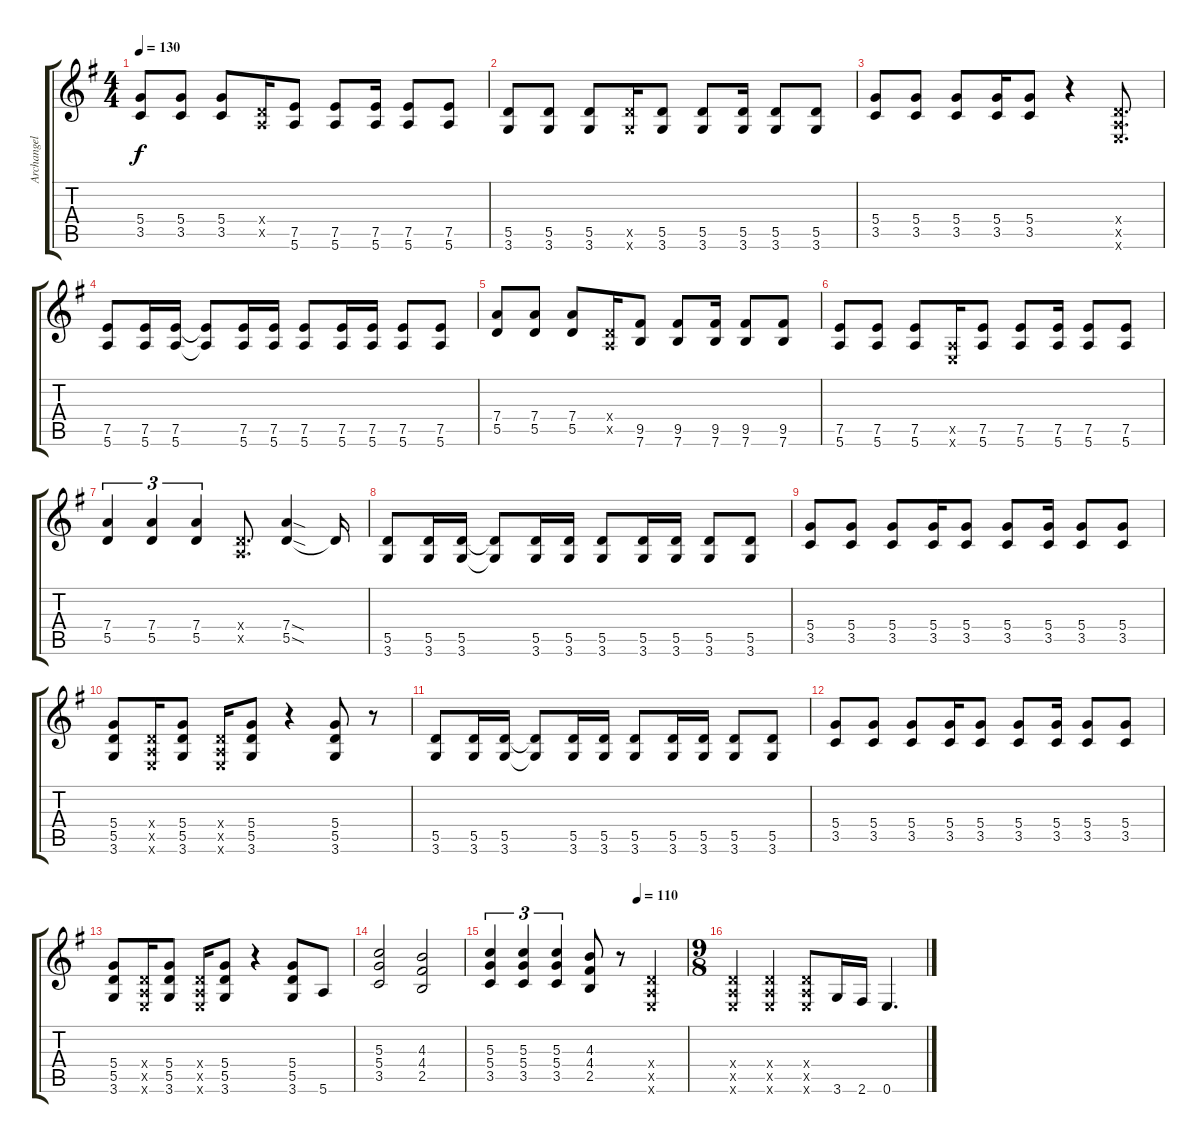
\track ("Archangel" "Archangel") {instrument acousticguitarsteel}
\staff {score tabs}
\tuning (E4 B3 G3 D3 A2 E2) {hide}
\ts (4 4)
\tempo 130
\clef g2
\ks g
(5.4 3.5).8{dy f} (5.4 3.5).8 (5.4 3.5).8 (0.4{x} 0.5{x}).16 (7.5 5.6).8 (7.5 5.6).8 (7.5 5.6).16 (7.5 5.6).8 (7.5 5.6).8 |
(5.5 3.6).8 (5.5 3.6).8 (5.5 3.6).8 (5.5{x} 3.6{x}).16 (5.5 3.6).8 (5.5 3.6).8 (5.5 3.6).16 (5.5 3.6).8 (5.5 3.6).8 |
(5.4 3.5).8 (5.4 3.5).8 (5.4 3.5).8 (5.4 3.5).16 (5.4 3.5).8 r.4 (0.4{x} 0.5{x} 0.6{x}).8{d} |
(7.5 5.6).8 (7.5 5.6).16 (7.5 5.6).16 (7.5{t} 5.6{t}).8 (7.5 5.6).16 (7.5 5.6).16 (7.5 5.6).8 (7.5 5.6).16 (7.5 5.6).16 (7.5 5.6).8 (7.5 5.6).8 |
(7.4 5.5).8 (7.4 5.5).8 (7.4 5.5).8 (0.4{x} 0.5{x}).16 (9.5 7.6).8 (9.5 7.6).8 (9.5 7.6).16 (9.5 7.6).8 (9.5 7.6).8 |
(7.5 5.6).8 (7.5 5.6).8 (7.5 5.6).8 (0.5{x} 0.6{x}).16 (7.5 5.6).8 (7.5 5.6).8 (7.5 5.6).16 (7.5 5.6).8 (7.5 5.6).8 |
(7.4 5.5).4{tu (3 2)} (7.4 5.5).4{tu (3 2)} (7.4 5.5).4{tu (3 2)} (0.4{x} 0.5{x}).8{d} (7.4{sod} 5.5{sod}).4 5.5{t}.16 |
(5.5 3.6).8 (5.5 3.6).16 (5.5 3.6).16 (5.5{t} 3.6{t}).8 (5.5 3.6).16 (5.5 3.6).16 (5.5 3.6).8 (5.5 3.6).16 (5.5 3.6).16 (5.5 3.6).8 (5.5 3.6).8 |
(5.4 3.5).8 (5.4 3.5).8 (5.4 3.5).8 (5.4 3.5).16 (5.4 3.5).8 (5.4 3.5).8 (5.4 3.5).16 (5.4 3.5).8 (5.4 3.5).8 |
(5.4 5.5 3.6).8 (0.4{x} 0.5{x} 0.6{x}).16 (5.4 5.5 3.6).8 (0.4{x} 0.5{x} 0.6{x}).16 (5.4 5.5 3.6).8 r.4 (5.4 5.5 3.6).8 r.8 |
(5.5 3.6).8 (5.5 3.6).16 (5.5 3.6).16 (5.5{t} 3.6{t}).8 (5.5 3.6).16 (5.5 3.6).16 (5.5 3.6).8 (5.5 3.6).16 (5.5 3.6).16 (5.5 3.6).8 (5.5 3.6).8 |
(5.4 3.5).8 (5.4 3.5).8 (5.4 3.5).8 (5.4 3.5).16 (5.4 3.5).8 (5.4 3.5).8 (5.4 3.5).16 (5.4 3.5).8 (5.4 3.5).8 |
(5.4 5.5 3.6).8 (0.4{x} 0.5{x} 0.6{x}).16 (5.4 5.5 3.6).8 (0.4{x} 0.5{x} 0.6{x}).16 (5.4 5.5 3.6).8 r.4 (5.4 5.5 3.6).8 5.6.8 |
(5.3 5.4 3.5).2 (4.3 4.4 2.5).2 |
\tempo (110 0.75)
(5.3 5.4 3.5).4{tu (3 2)} (5.3 5.4 3.5).4{tu (3 2)} (5.3 5.4 3.5).4{tu (3 2)} (4.3 4.4 2.5).8 r.8 (0.4{x} 0.5{x} 0.6{x}).4 |
\ts (9 8)
(0.4{x} 0.5{x} 0.6{x}).4 (0.4{x} 0.5{x} 0.6{x}).4 (0.4{x} 0.5{x} 0.6{x}).8 3.6.16 2.6.16 0.6.4{d}
